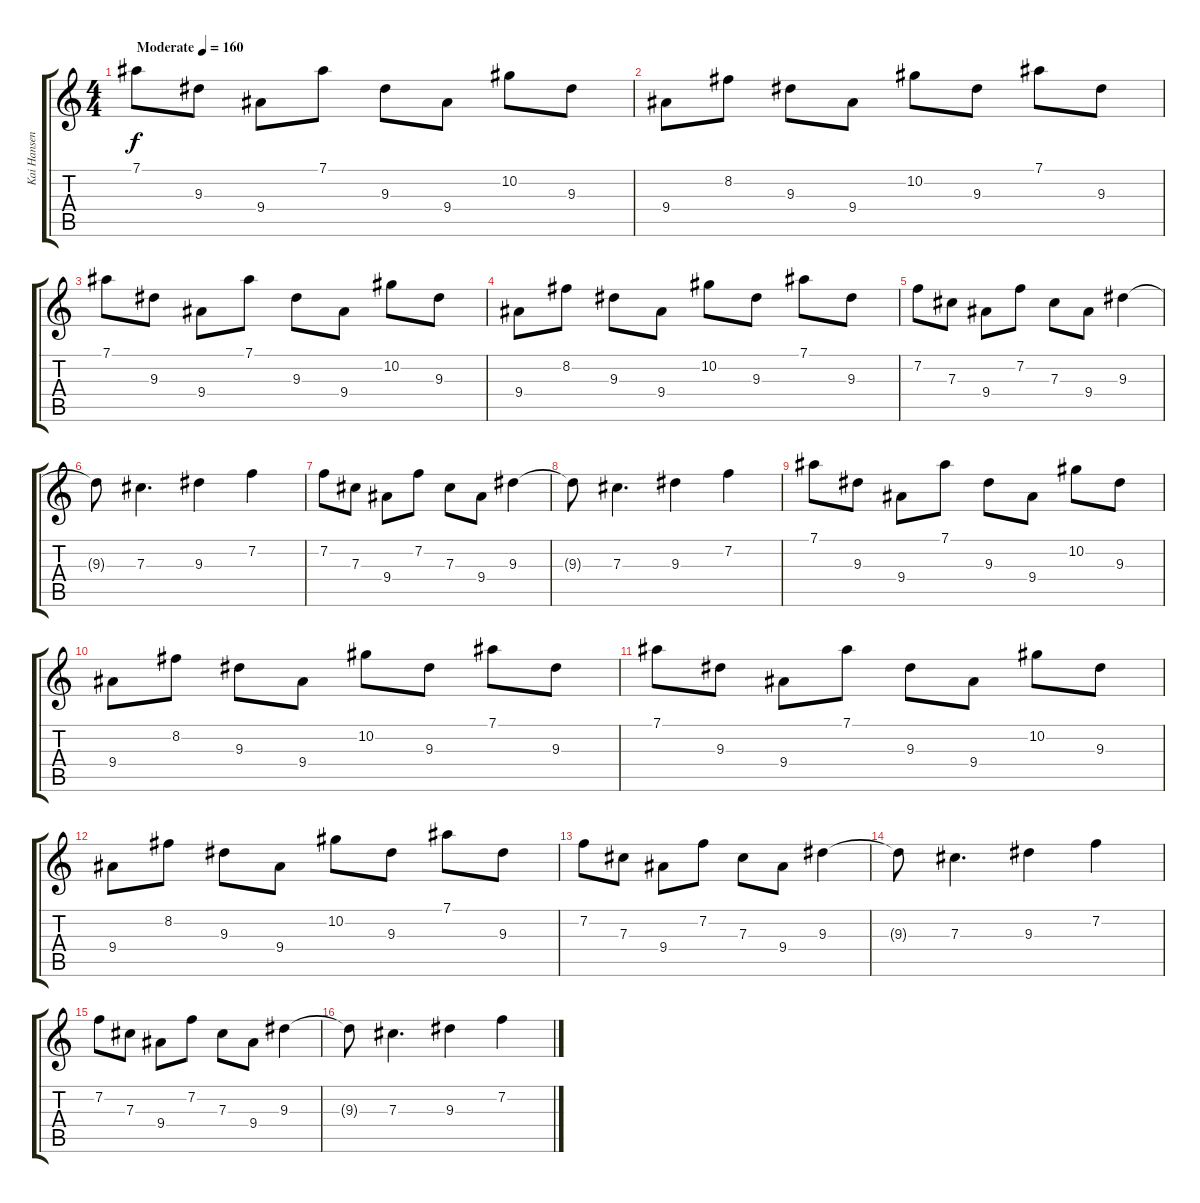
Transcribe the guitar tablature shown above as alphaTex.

\track ("Kai Hansen" "Kai Hansen") {instrument electricguitarclean}
\staff {score tabs}
\tuning (Eb4 Bb3 Gb3 Db3 Ab2 Eb2) {hide}
\ts (4 4)
\tempo (160 "Moderate")
\clef g2
\ks c
7.1.8{dy f instrument electricguitarclean} 9.3.8 9.4.8 7.1.8 9.3.8 9.4.8 10.2.8 9.3.8 |
9.4.8 8.2.8 9.3.8 9.4.8 10.2.8 9.3.8 7.1.8 9.3.8 |
7.1.8 9.3.8 9.4.8 7.1.8 9.3.8 9.4.8 10.2.8 9.3.8 |
9.4.8 8.2.8 9.3.8 9.4.8 10.2.8 9.3.8 7.1.8 9.3.8 |
7.2.8 7.3.8 9.4.8 7.2.8 7.3.8 9.4.8 9.3.4 |
9.3{t}.8 7.3.4{d} 9.3.4 7.2.4 |
7.2.8 7.3.8 9.4.8 7.2.8 7.3.8 9.4.8 9.3.4 |
9.3{t}.8 7.3.4{d} 9.3.4 7.2.4 |
7.1.8 9.3.8 9.4.8 7.1.8 9.3.8 9.4.8 10.2.8 9.3.8 |
9.4.8 8.2.8 9.3.8 9.4.8 10.2.8 9.3.8 7.1.8 9.3.8 |
7.1.8 9.3.8 9.4.8 7.1.8 9.3.8 9.4.8 10.2.8 9.3.8 |
9.4.8 8.2.8 9.3.8 9.4.8 10.2.8 9.3.8 7.1.8 9.3.8 |
7.2.8 7.3.8 9.4.8 7.2.8 7.3.8 9.4.8 9.3.4 |
9.3{t}.8 7.3.4{d} 9.3.4 7.2.4 |
7.2.8 7.3.8 9.4.8 7.2.8 7.3.8 9.4.8 9.3.4 |
9.3{t}.8 7.3.4{d} 9.3.4 7.2.4
